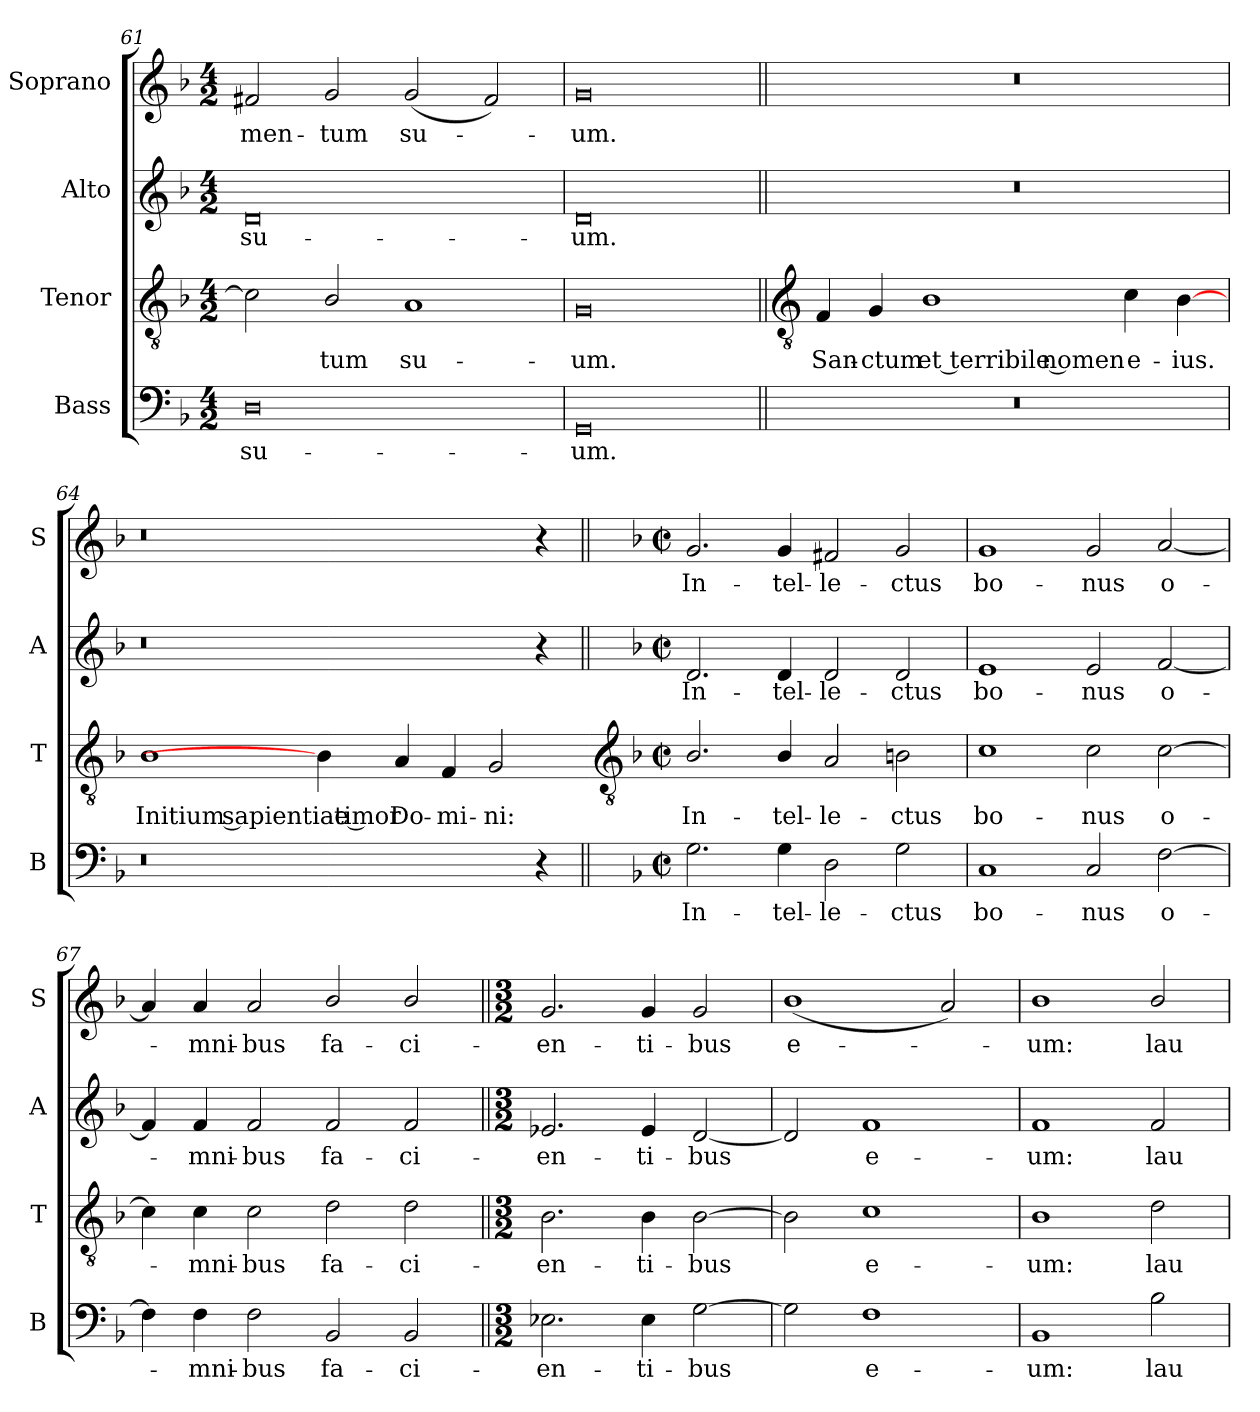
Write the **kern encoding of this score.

**kern	**text	**kern	**text	**kern	**text	**kern	**text
*part4	*part4	*part3	*part3	*part2	*part2	*part1	*part1
*staff4	*staff4	*staff3	*staff3	*staff2	*staff2	*staff1	*staff1
*I"Bass	*	*I"Tenor	*	*I"Alto	*	*I"Soprano	*
*I'B	*	*I'T	*	*I'A	*	*I'S	*
*clefF4	*	*clefGv2	*	*clefG2	*	*clefG2	*
*k[b-]	*	*k[b-]	*	*k[b-]	*	*k[b-]	*
*F:	*	*F:	*	*F:	*	*F:	*
*M4/2	*	*M4/2	*	*M4/2	*	*M4/2	*
=61	=61	=61	=61	=61	=61	=61	=61
!	!LO:LY:b	!	!	!	!LO:LY:b	!	!LO:LY:b
0D	su-	2c]	.	0d	su-	2f#X	-men-
!	!	!	!LO:LY:b	!	!	!	!LO:LY:b
.	.	2B-/	tum	.	.	2g	-tum
!	!	!	!LO:LY:b	!	!	!	!LO:LY:b
.	.	1A	su-	.	.	(<2g	su-
.	.	.	.	.	.	2f#)	.
=62	=62	=62	=62	=62	=62	=62	=62
!	!LO:LY:b	!	!LO:LY:b	!	!LO:LY:b	!	!LO:LY:b
0GG	-um.	0G	-um.	0d	-um.	0g	um.
!!LO:LB:g=z
=63||	=63||	=63||	=63||	=63||	=63||	=63||	=63||
*	*	*clefGv2	*	*	*	*	*
!	!	!	!LO:LY:b	!	!	!	!
0r	.	4F	San-	0r	.	0r	.
!	!	!	!LO:LY:b	!	!	!	!
.	.	4G	-ctum	.	.	.	.
!	!	!	!LO:LY:b	!	!	!	!
.	.	1B-	et terribile nomen	.	.	.	.
!	!	!	!LO:LY:b	!	!	!	!
.	.	4c	e-	.	.	.	.
!	!	!	!LO:LY:b	!	!	!	!
.	.	[4B-	-ius.	.	.	.	.
=64	=64	=64	=64	=64	=64	=64	=64
!	!	!	!LO:LY:b	!	!	!	!
0r	.	1B-	Initium sapientiae timor	0r	.	0r	.
.	.	4B-]	.	.	.	.	.
!	!	!	!LO:LY:b	!	!	!	!
.	.	4A	Do-	.	.	.	.
!	!	!	!LO:LY:b	!	!	!	!
.	.	4F	-mi-	.	.	.	.
!	!	!	!LO:LY:b	!	!	!	!
.	.	2G	-ni:	.	.	.	.
4r	.	.	.	4r	.	4r	.
!!LO:LB:g=z
=65||	=65||	=65-	=65||	=65||	=65||	=65||	=65||
*	*	*clefGv2	*	*	*	*	*
*k[b-]	*	*	*	*k[b-]	*	*k[b-]	*
*F:	*	*	*	*F:	*	*F:	*
*M4/2	*	*M4/2	*	*M4/2	*	*M4/2	*
*met(c|)	*	*met(c|)	*	*met(c|)	*	*met(c|)	*
!	!LO:LY:b	!	!LO:LY:b	!	!LO:LY:b	!	!LO:LY:b
2.G	In-	2.B-/	In-	2.d	In-	2.g	In-
!	!LO:LY:b	!	!LO:LY:b	!	!LO:LY:b	!	!LO:LY:b
4G	-tel-	4B-/	-tel-	4d	-tel-	4g	-tel-
!	!LO:LY:b	!	!LO:LY:b	!	!LO:LY:b	!	!LO:LY:b
2D	-le-	2A	-le-	2d	-le-	2f#X	-le-
!	!LO:LY:b	!	!LO:LY:b	!	!LO:LY:b	!	!LO:LY:b
2G	-ctus	2Bn	-ctus	2d	-ctus	2g	-ctus
=66	=66	=66	=66	=66	=66	=66	=66
!	!LO:LY:b	!	!LO:LY:b	!	!LO:LY:b	!	!LO:LY:b
1C	bo-	1c	bo-	1e	bo-	1g	bo-
!	!LO:LY:b	!	!LO:LY:b	!	!LO:LY:b	!	!LO:LY:b
2C	-nus	2c	-nus	2e	-nus	2g	-nus
!	!LO:LY:b	!	!LO:LY:b	!	!LO:LY:b	!	!LO:LY:b
[2F	o-	[2c	o-	[2f	o-	[2a	o-
=67	=67	=67	=67	=67	=67	=67	=67
4F]	.	4c]	.	4f]	.	4a]	.
!	!LO:LY:b	!	!LO:LY:b	!	!LO:LY:b	!	!LO:LY:b
4F	mni-	4c	mni-	4f	mni-	4a	mni-
!	!LO:LY:b	!	!LO:LY:b	!	!LO:LY:b	!	!LO:LY:b
2F	-bus	2c	-bus	2f	-bus	2a	-bus
!	!LO:LY:b	!	!LO:LY:b	!	!LO:LY:b	!	!LO:LY:b
2BB-	fa-	2d	fa-	2f	fa-	2b-/	fa-
!	!LO:LY:b	!	!LO:LY:b	!	!LO:LY:b	!	!LO:LY:b
2BB-	-ci-	2d	-ci-	2f	-ci-	2b-/	-ci-
=68||	=68||	=68||	=68||	=68||	=68||	=68||	=68||
*M3/2	*	*M3/2	*	*M3/2	*	*M3/2	*
!	!LO:LY:b	!	!LO:LY:b	!	!LO:LY:b	!	!LO:LY:b
2.E-X	-en-	2.B-	-en-	2.e-X	-en-	2.g	-en-
!	!LO:LY:b	!	!LO:LY:b	!	!LO:LY:b	!	!LO:LY:b
4E-	-ti-	4B-	-ti-	4e-	-ti-	4g	-ti-
!	!LO:LY:b	!	!LO:LY:b	!	!LO:LY:b	!	!LO:LY:b
[2G	-bus	[2B-	-bus	[2d	-bus	2g	-bus
=69	=69	=69	=69	=69	=69	=69	=69
!	!	!	!	!	!	!	!LO:LY:b
2G]	.	2B-]	.	2d]	.	(<1b-/	e-
!	!LO:LY:b	!	!LO:LY:b	!	!LO:LY:b	!	!
1F	e-	1c	e-	1f	e-	.	.
.	.	.	.	.	.	2a)	.
=70	=70	=70	=70	=70	=70	=70	=70
!	!LO:LY:b	!	!LO:LY:b	!	!LO:LY:b	!	!LO:LY:b
1BB-	-um:	1B-	-um:	1f	-um:	1b-	um:
!	!LO:LY:b	!	!LO:LY:b	!	!LO:LY:b	!	!LO:LY:b
2B-	lau-	2d	lau-	2f	lau-	2b-/	lau-
=	=	=	=	=	=	=	=
*-	*-	*-	*-	*-	*-	*-	*-
